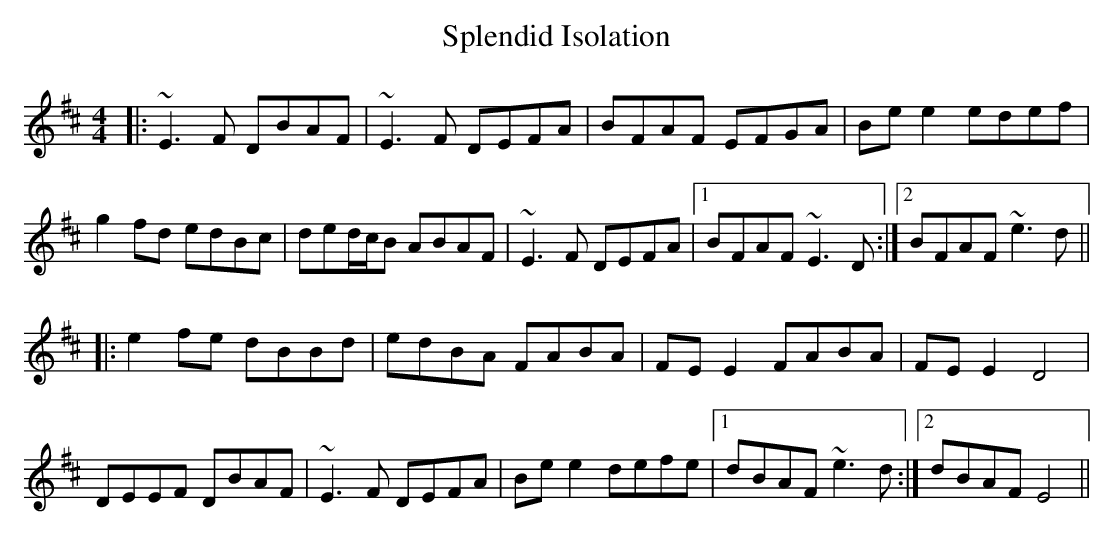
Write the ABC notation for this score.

X:1
T: Splendid Isolation
M: 4/4
L: 1/8
K: Edor
|:~E3F DBAF|~E3F DEFA|BFAF EFGA|Bee2 edef|
g2fd edBc|ded/c/B ABAF|~E3F DEFA|1 BFAF ~E3D:|2 BFAF ~e3d||
|:e2fe dBBd|edBA FABA|FEE2 FABA|FEE2 D4|
DEEF DBAF|~E3F DEFA|Bee2 defe|1 dBAF ~e3d:|2 dBAF E4||
